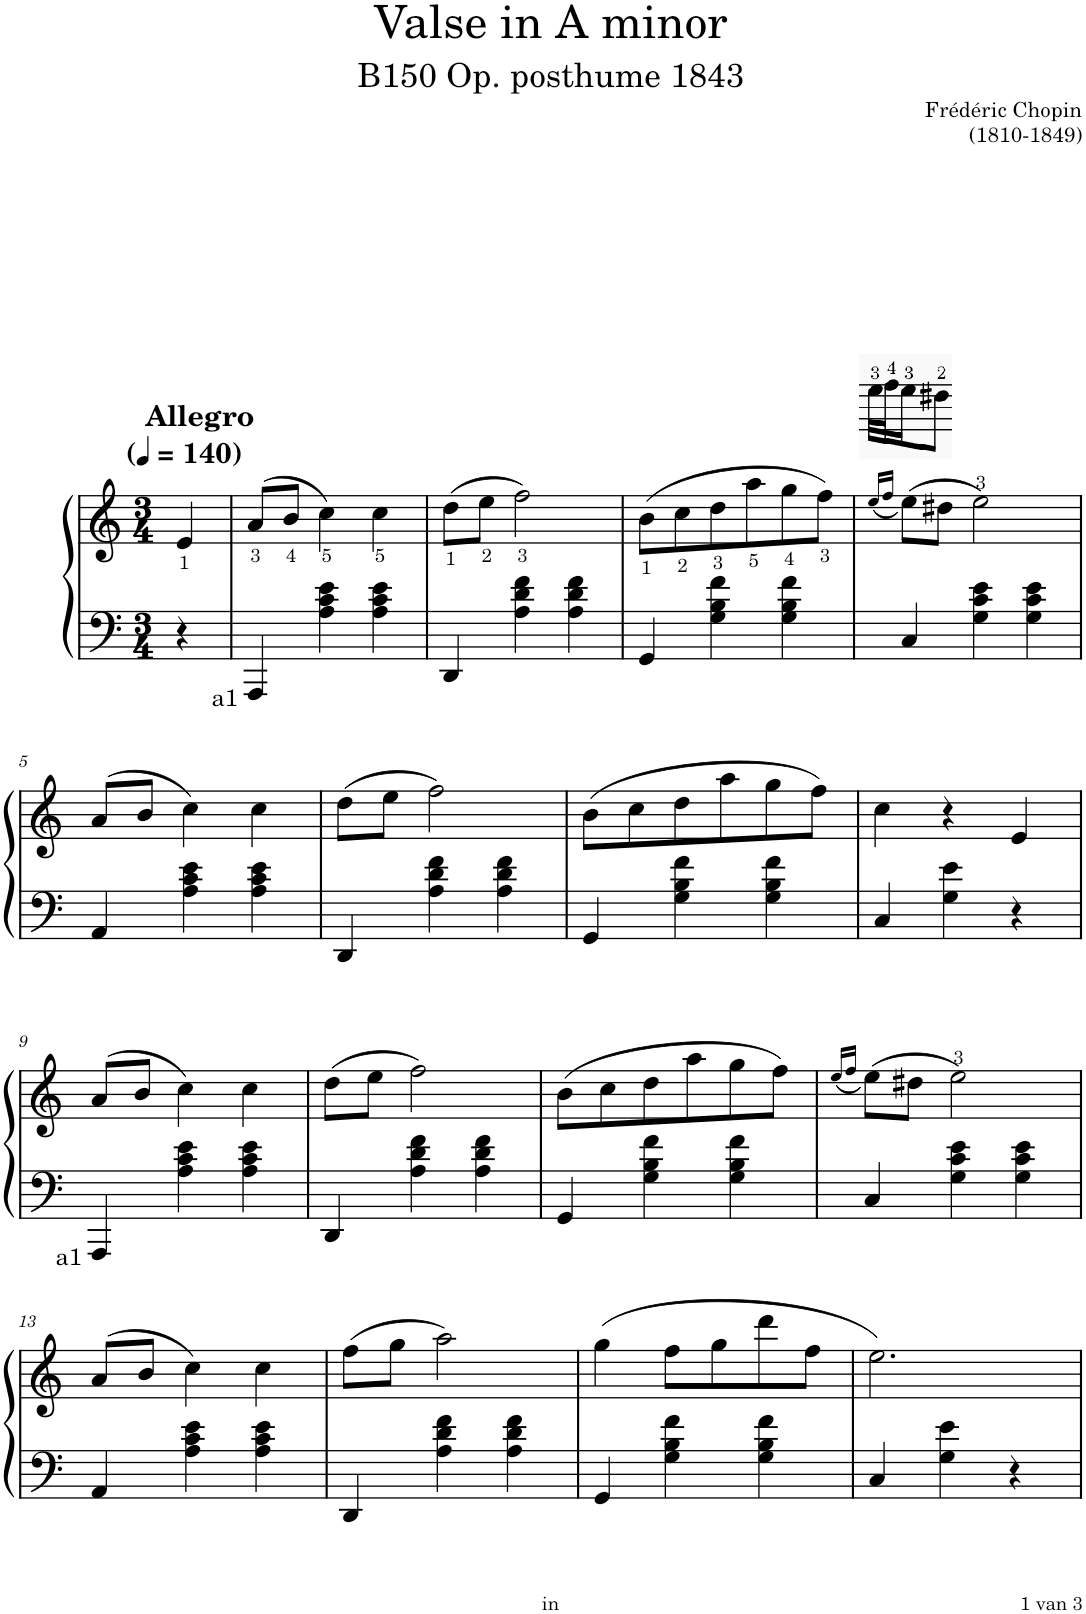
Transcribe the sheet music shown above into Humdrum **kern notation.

**kern	**kern
*part1	*part1
*staff2	*staff1
*I"Piano	*
*I'Pno.	*
*clefF4	*clefG2
*k[]	*k[]
*M3/4	*M3/4
*MM140	*MM140
=	=
!	!LO:TX:a:B:t=Allegro
4r	4e</
=1	=1
!LO:TX:b:t=a1	!
4AAA/	(8a</L
.	8b</J
4A\ 4c\ 4e\	4cc<\)
4A\ 4c\ 4e\	4cc<\
=2	=2
4DD/	(8dd<\L
.	8ee<\J
4A\ 4d\ 4f\	2ff<\)
4A\ 4d\ 4f\	.
=3	=3
4GG/	(8b<\L
.	8cc<\
4G\ 4B\ 4f\	8dd<\
.	8aa<\
4G\ 4B\ 4f\	8gg<\
.	8ff<\J)
=4	=4
.	(16qee/LL
.	16qff/JJ
4C/	(8ee\L)
.	8dd#X\J
4G\ 4c\ 4e\	2ee\)
4G\ 4c\ 4e\	.
!!LO:LB:g=z
=5	=5
4AA/	(8a/L
.	8b/J
4A\ 4c\ 4e\	4cc\)
4A\ 4c\ 4e\	4cc\
=6	=6
4DD/	(8dd\L
.	8ee\J
4A\ 4d\ 4f\	2ff\)
4A\ 4d\ 4f\	.
=7	=7
4GG/	(8b\L
.	8cc\
4G\ 4B\ 4f\	8dd\
.	8aa\
4G\ 4B\ 4f\	8gg\
.	8ff\J)
=8	=8
4C/	4cc\
4G\ 4e\	4r
4r	4e/
!!LO:LB:g=z
=9	=9
!LO:TX:b:t=a1	!
4AAA/	(8a/L
.	8b/J
4A\ 4c\ 4e\	4cc\)
4A\ 4c\ 4e\	4cc\
=10	=10
4DD/	(8dd\L
.	8ee\J
4A\ 4d\ 4f\	2ff\)
4A\ 4d\ 4f\	.
=11	=11
4GG/	(8b\L
.	8cc\
4G\ 4B\ 4f\	8dd\
.	8aa\
4G\ 4B\ 4f\	8gg\
.	8ff\J)
=12	=12
.	(16qee/LL
.	16qff/JJ
4C/	(8ee\L)
.	8dd#X\J
4G\ 4c\ 4e\	2ee\)
4G\ 4c\ 4e\	.
!!LO:LB:g=z
=13	=13
4AA/	(8a/L
.	8b/J
4A\ 4c\ 4e\	4cc\)
4A\ 4c\ 4e\	4cc\
=14	=14
4DD/	(8ff\L
.	8gg\J
4A\ 4d\ 4f\	2aa\)
4A\ 4d\ 4f\	.
=15	=15
4GG/	(4gg\
4G\ 4B\ 4f\	8ff\L
.	8gg\
4G\ 4B\ 4f\	8ddd\
.	8ff\J
=16	=16
4C/	2.ee\)
4G\ 4e\	.
4r	.
=	=
*-	*-
